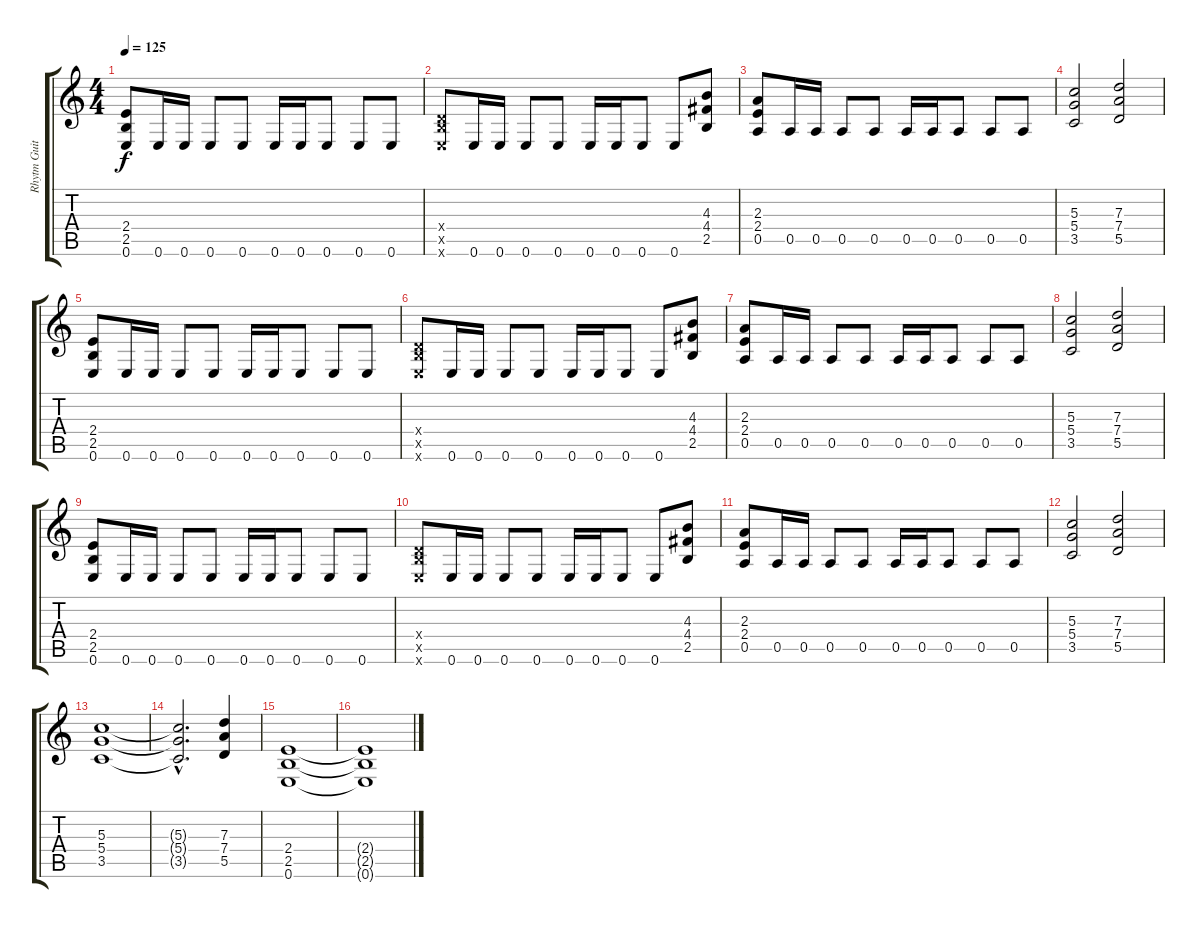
\track ("Rhytm Guitar" "Rhytm Guit") {instrument distortionguitar}
\staff {score tabs}
\tuning (E4 B3 G3 D3 A2 E2) {hide}
\ts (4 4)
\tempo 125
\clef g2
\ks c
(2.4 2.5 0.6).8{dy f} 0.6.16 0.6.16 0.6.8 0.6.8 0.6.16 0.6.16 0.6.8 0.6.8 0.6.8 |
(0.4{x} 2.5{x} 0.6{x}).8 0.6.16 0.6.16 0.6.8 0.6.8 0.6.16 0.6.16 0.6.8 0.6.8 (4.3 4.4 2.5).8 |
(2.3 2.4 0.5).8 0.5.16 0.5.16 0.5.8 0.5.8 0.5.16 0.5.16 0.5.8 0.5.8 0.5.8 |
(5.3 5.4 3.5).2 (7.3 7.4 5.5).2 |
(2.4 2.5 0.6).8 0.6.16 0.6.16 0.6.8 0.6.8 0.6.16 0.6.16 0.6.8 0.6.8 0.6.8 |
(0.4{x} 2.5{x} 0.6{x}).8 0.6.16 0.6.16 0.6.8 0.6.8 0.6.16 0.6.16 0.6.8 0.6.8 (4.3 4.4 2.5).8 |
(2.3 2.4 0.5).8 0.5.16 0.5.16 0.5.8 0.5.8 0.5.16 0.5.16 0.5.8 0.5.8 0.5.8 |
(5.3 5.4 3.5).2 (7.3 7.4 5.5).2 |
(2.4 2.5 0.6).8 0.6.16 0.6.16 0.6.8 0.6.8 0.6.16 0.6.16 0.6.8 0.6.8 0.6.8 |
(0.4{x} 2.5{x} 0.6{x}).8 0.6.16 0.6.16 0.6.8 0.6.8 0.6.16 0.6.16 0.6.8 0.6.8 (4.3 4.4 2.5).8 |
(2.3 2.4 0.5).8 0.5.16 0.5.16 0.5.8 0.5.8 0.5.16 0.5.16 0.5.8 0.5.8 0.5.8 |
(5.3 5.4 3.5).2 (7.3 7.4 5.5).2 |
(5.3 5.4 3.5).1 |
(5.3{hac t} 5.4{hac t} 3.5{hac t}).2{d} (7.3 7.4 5.5).4 |
(2.4 2.5 0.6).1 |
(2.4{t} 2.5{t} 0.6{t}).1
